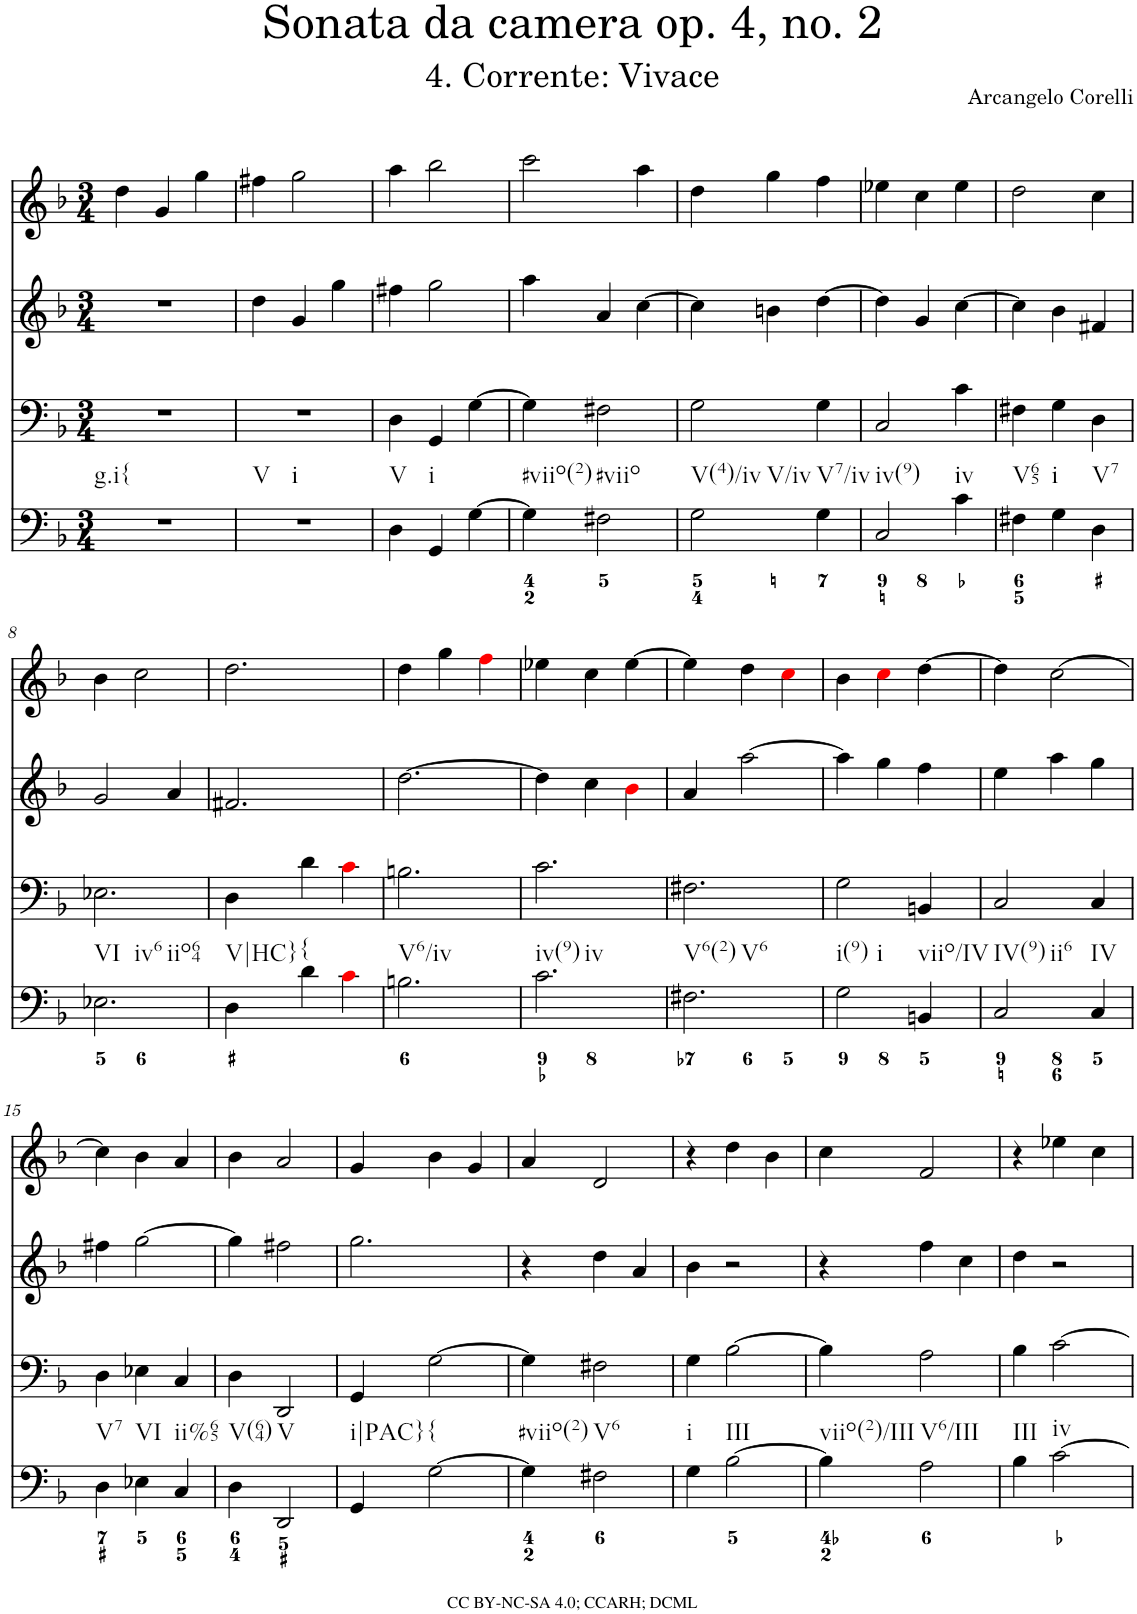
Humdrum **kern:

**kern	**kern	**kern	**kern
*part4	*part3	*part2	*part1
*staff4	*staff3	*staff2	*staff1
*I"Piano	*I"Piano	*I"Piano	*I"Piano
*I'Pno	*I'Pno	*I'Pno	*I'Pno
*clefF4	*clefF4	*clefG2	*clefG2
*k[b-]	*k[b-]	*k[b-]	*k[b-]
*d:	*d:	*d:	*d:
*M3/4	*M3/4	*M3/4	*M3/4
=1	=1	=1	=1
!LO:TX:b:t=g.i{	!	!	!
2.r	2.r	2.r	4dd\
.	.	.	4g/
.	.	.	4gg\
=2	=2	=2	=2
!LO:TX:b:t=V	!	!	!
!LO:TX:b:t=i	!	!	!
2.r	2.r	4dd\	4ff#X\
.	.	4g/	2gg\
.	.	4gg\	.
=3	=3	=3	=3
!LO:TX:b:t=V	!	!	!
4D\	4D\	4ff#X\	4aa\
!LO:TX:b:t=i	!	!	!
4GG/	4GG/	2gg\	2bb-\
[4G\	[4G\	.	.
=4	=4	=4	=4
!LO:TX:b:t=#viio(2)	!	!	!
4G\]	4G\]	4aa\	2ccc\
!LO:TX:b:t=#viio	!	!	!
2F#X\	2F#X\	4a/	.
.	.	[4cc\	4aa\
=5	=5	=5	=5
!LO:TX:b:t=V(4)/iv	!	!	!
!LO:TX:b:t=V/iv	!	!	!
2G\	2G\	4cc\]	4dd\
.	.	4bn\	4gg\
!LO:TX:b:t=V7/iv	!	!	!
4G\	4G\	[4dd\	4ff\
=6	=6	=6	=6
!LO:TX:b:t=iv(9)	!	!	!
2C/	2C/	4dd\]	4ee-X\
.	.	4g/	4cc\
!LO:TX:b:t=iv	!	!	!
4c\	4c\	[4cc\	4ee-\
=7	=7	=7	=7
!LO:TX:b:t=V65	!	!	!
4F#X\	4F#X\	4cc\]	2dd\
!LO:TX:b:t=i	!	!	!
4G\	4G\	4b-\	.
!LO:TX:b:t=V7	!	!	!
4D\	4D\	4f#X/	4cc\
!!LO:LB:g=z
=8	=8	=8	=8
!LO:TX:b:t=VI	!	!	!
!LO:TX:b:t=iv6	!	!	!
!LO:TX:b:t=iio64	!	!	!
2.E-X\	2.E-X\	2g/	4b-\
.	.	.	2cc\
.	.	4a/	.
=9	=9	=9	=9
!LO:TX:b:t=V|HC}	!	!	!
4D\	4D\	2.f#X/	2.dd\
!LO:TX:b:t={	!	!	!
4d\	4d\	.	.
4ci\	4ci\	.	.
=10	=10	=10	=10
!LO:TX:b:t=V6/iv	!	!	!
2.Bn\	2.Bn\	[2.dd\	4dd\
.	.	.	4gg\
.	.	.	4ffi\
=11	=11	=11	=11
!LO:TX:b:t=iv(9)	!	!	!
!LO:TX:b:t=iv	!	!	!
2.c\	2.c\	4dd\]	4ee-X\
.	.	4cc\	4cc\
.	.	4b-i\	[4ee-\
=12	=12	=12	=12
!LO:TX:b:t=V6(2)	!	!	!
!LO:TX:b:t=V6	!	!	!
2.F#X\	2.F#X\	4a/	4ee-\]
.	.	[2aa\	4dd\
.	.	.	4cci\
=13	=13	=13	=13
!LO:TX:b:t=i(9)	!	!	!
!LO:TX:b:t=i	!	!	!
2G\	2G\	4aa\]	4b-\
.	.	4gg\	4cci\
!LO:TX:b:t=viio/IV	!	!	!
4BBn/	4BBn/	4ff\	[4dd\
=14	=14	=14	=14
!LO:TX:b:t=IV(9)	!	!	!
!LO:TX:b:t=ii6	!	!	!
2C/	2C/	4ee\	4dd\]
.	.	4aa\	[2cc\
!LO:TX:b:t=IV	!	!	!
4C/	4C/	4gg\	.
!!LO:LB:g=z
=15	=15	=15	=15
!LO:TX:b:t=V7	!	!	!
4D\	4D\	4ff#X\	4cc\]
!LO:TX:b:t=VI	!	!	!
4E-X\	4E-X\	[2gg\	4b-\
!LO:TX:b:t=ii%65	!	!	!
4C/	4C/	.	4a/
=16	=16	=16	=16
!LO:TX:b:t=V(64)	!	!	!
4D\	4D\	4gg\]	4b-\
!LO:TX:b:t=V	!	!	!
2DD/	2DD/	2ff#X\	2a/
=17	=17	=17	=17
!LO:TX:b:t=i|PAC}	!	!	!
4GG/	4GG/	2.gg\	4g/
!LO:TX:b:t={	!	!	!
[2G\	[2G\	.	4b-\
.	.	.	4g/
=18	=18	=18	=18
!LO:TX:b:t=#viio(2)	!	!	!
4G\]	4G\]	4r	4a/
!LO:TX:b:t=V6	!	!	!
2F#X\	2F#X\	4dd\	2d/
.	.	4a/	.
=19	=19	=19	=19
!LO:TX:b:t=i	!	!	!
4G\	4G\	4b-\	4r
!LO:TX:b:t=III	!	!	!
[2B-\	[2B-\	2r	4dd\
.	.	.	4b-\
=20	=20	=20	=20
!LO:TX:b:t=viio(2)/III	!	!	!
4B-\]	4B-\]	4r	4cc\
!LO:TX:b:t=V6/III	!	!	!
2A\	2A\	4ff\	2f/
.	.	4cc\	.
=21	=21	=21	=21
!LO:TX:b:t=III	!	!	!
4B-\	4B-\	4dd\	4r
!LO:TX:b:t=iv	!	!	!
[2c\	[2c\	2r	4ee-X\
.	.	.	4cc\
=	=	=	=
*-	*-	*-	*-
